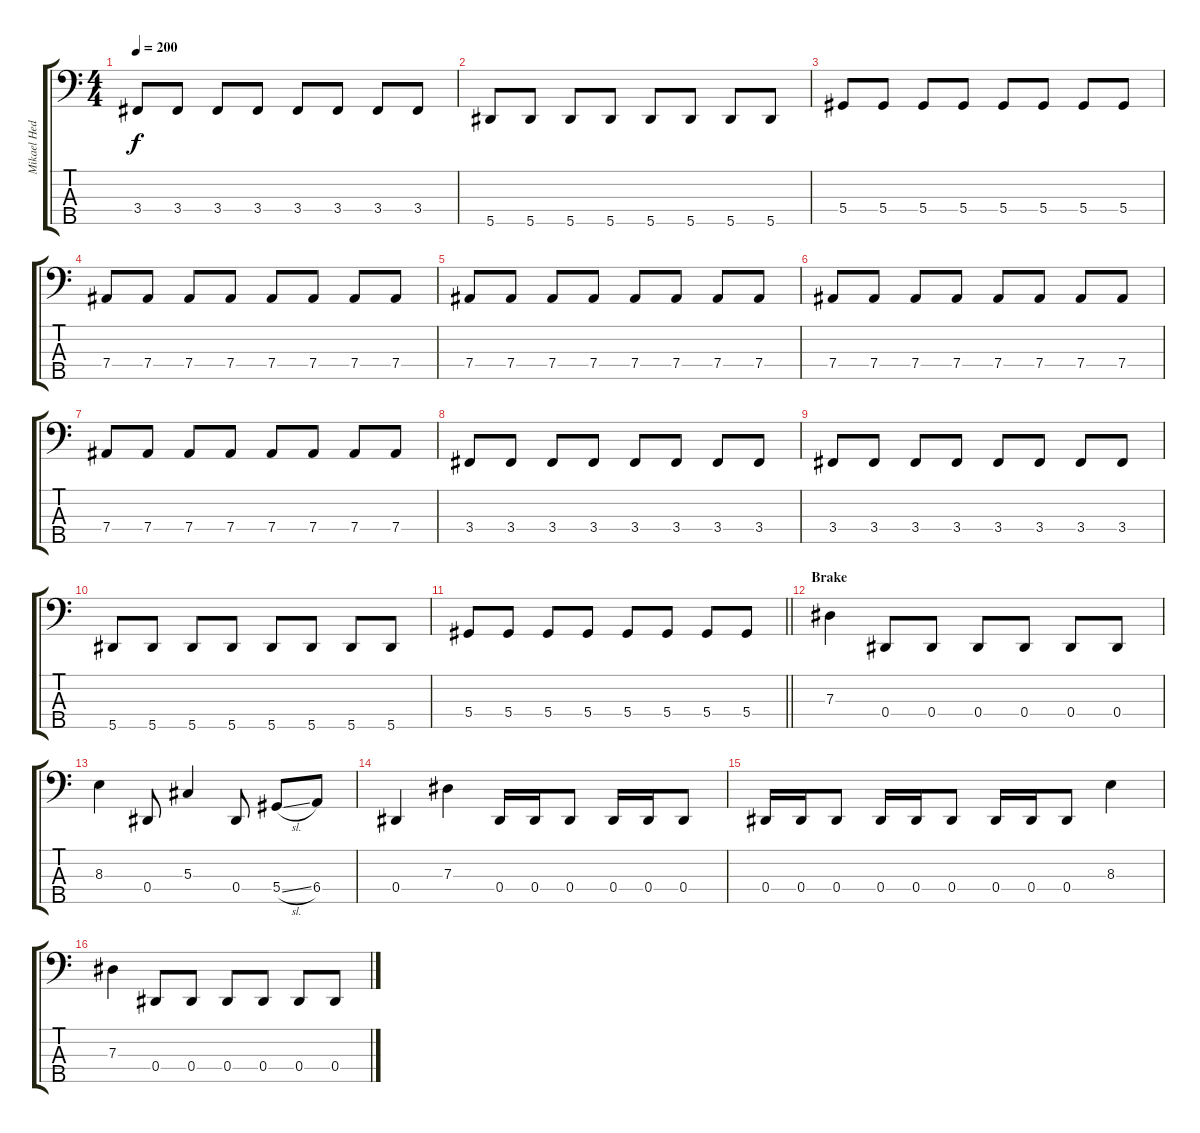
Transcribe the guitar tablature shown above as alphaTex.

\track ("Mikael Hedlund" "Mikael Hed") {instrument electricbassfinger}
\staff {score tabs}
\tuning (Gb2 Db2 Ab1 Eb1 Bb0) {hide}
\ts (4 4)
\tempo 200
\clef f4
\ks c
3.4.8{dy f} 3.4.8 3.4.8 3.4.8 3.4.8 3.4.8 3.4.8 3.4.8 |
5.5.8 5.5.8 5.5.8 5.5.8 5.5.8 5.5.8 5.5.8 5.5.8 |
5.4.8 5.4.8 5.4.8 5.4.8 5.4.8 5.4.8 5.4.8 5.4.8 |
7.4.8 7.4.8 7.4.8 7.4.8 7.4.8 7.4.8 7.4.8 7.4.8 |
7.4.8 7.4.8 7.4.8 7.4.8 7.4.8 7.4.8 7.4.8 7.4.8 |
7.4.8 7.4.8 7.4.8 7.4.8 7.4.8 7.4.8 7.4.8 7.4.8 |
7.4.8 7.4.8 7.4.8 7.4.8 7.4.8 7.4.8 7.4.8 7.4.8 |
3.4.8 3.4.8 3.4.8 3.4.8 3.4.8 3.4.8 3.4.8 3.4.8 |
3.4.8 3.4.8 3.4.8 3.4.8 3.4.8 3.4.8 3.4.8 3.4.8 |
5.5.8 5.5.8 5.5.8 5.5.8 5.5.8 5.5.8 5.5.8 5.5.8 |
\barLineRight lightlight
5.4.8 5.4.8 5.4.8 5.4.8 5.4.8 5.4.8 5.4.8 5.4.8 |
\section ("" "Brake")
7.3.4 0.4.8 0.4.8 0.4.8 0.4.8 0.4.8 0.4.8 |
8.3.4 0.4.8 5.3.4 0.4.8 5.4{sl}.8 6.4.8 |
0.4.4 7.3.4 0.4.16 0.4.16 0.4.8 0.4.16 0.4.16 0.4.8 |
0.4.16 0.4.16 0.4.8 0.4.16 0.4.16 0.4.8 0.4.16 0.4.16 0.4.8 8.3.4 |
7.3.4 0.4.8 0.4.8 0.4.8 0.4.8 0.4.8 0.4.8
